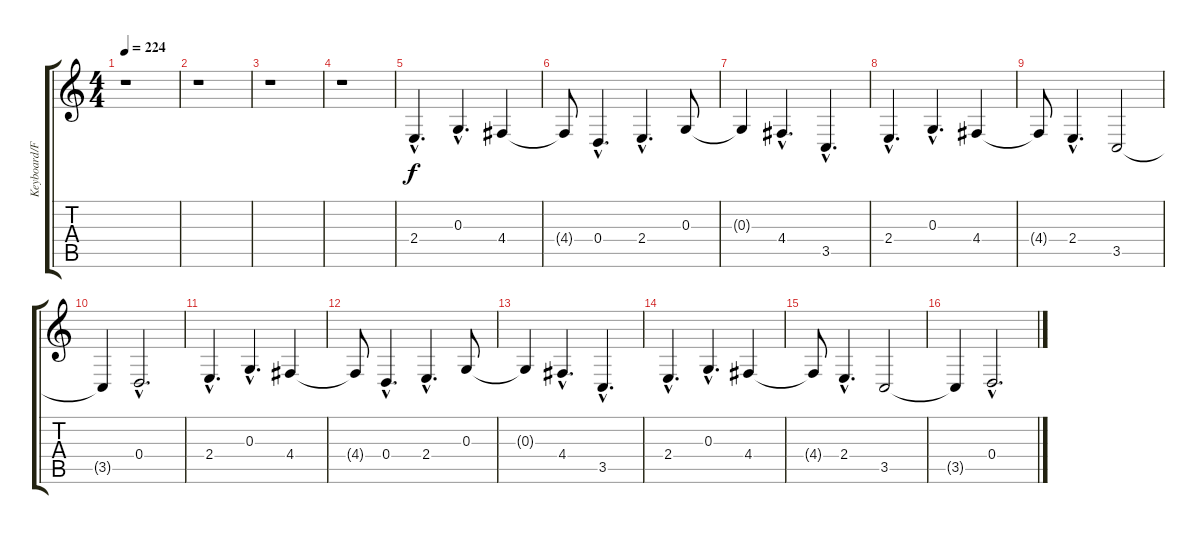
\track ("Keyboard/FX" "Keyboard/F") {instrument churchorgan}
\staff {score tabs}
\tuning (E4 B3 G3 D3 A2 E2) {hide}
\ts (4 4)
\tempo 224
\clef g2
\ks c
r.1{dy f} |
r.1 |
r.1 |
r.1 |
2.4{hac}.4{d} 0.3{hac}.4{d} 4.4.4 |
4.4{t}.8 0.4{hac}.4{d} 2.4{hac}.4{d} 0.3.8 |
0.3{t}.4 4.4{hac}.4{d} 3.5{hac}.4{d} |
2.4{hac}.4{d} 0.3{hac}.4{d} 4.4.4 |
4.4{t}.8 2.4{hac}.4{d} 3.5.2 |
3.5{t}.4 0.4{hac}.2{d} |
2.4{hac}.4{d} 0.3{hac}.4{d} 4.4.4 |
4.4{t}.8 0.4{hac}.4{d} 2.4{hac}.4{d} 0.3.8 |
0.3{t}.4 4.4{hac}.4{d} 3.5{hac}.4{d} |
2.4{hac}.4{d} 0.3{hac}.4{d} 4.4.4 |
4.4{t}.8 2.4{hac}.4{d} 3.5.2 |
3.5{t}.4 0.4{hac}.2{d}
